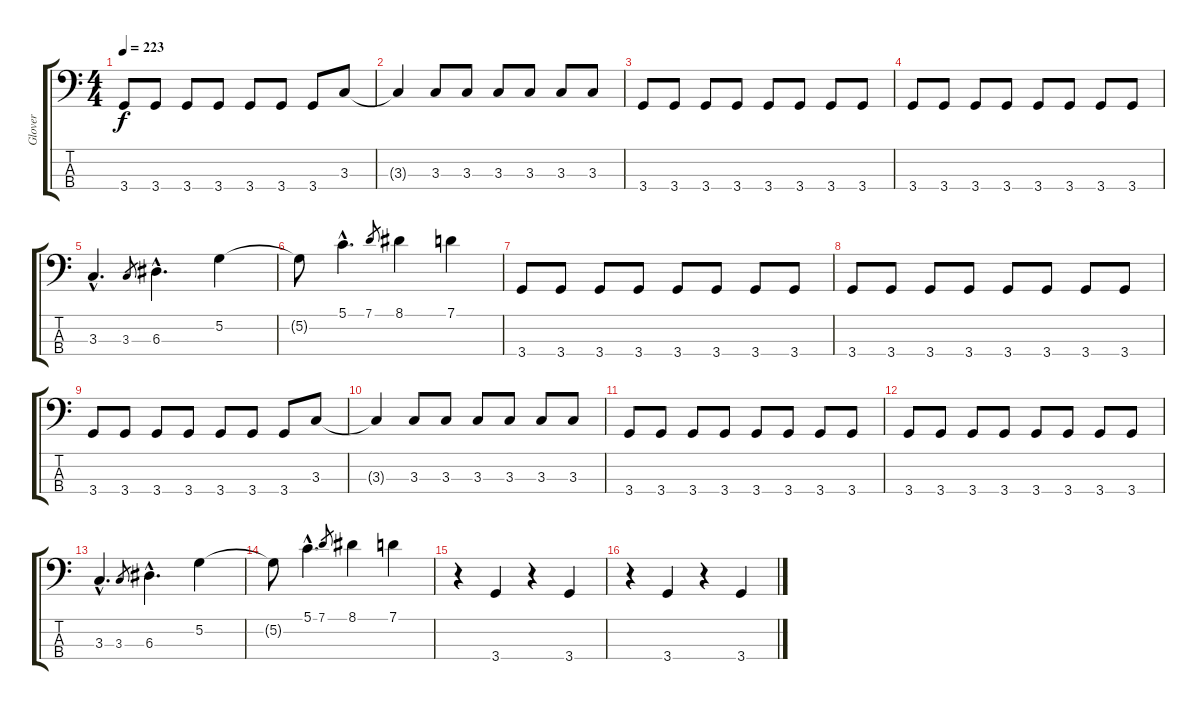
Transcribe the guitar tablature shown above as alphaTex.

\track ("Glover" "Glover") {instrument electricbasspick}
\staff {score tabs}
\tuning (G2 D2 A1 E1) {hide}
\ts (4 4)
\tempo 223
\clef f4
\ks c
3.4.8{dy f} 3.4.8 3.4.8 3.4.8 3.4.8 3.4.8 3.4.8 3.3.8 |
3.3{t}.4 3.3.8 3.3.8 3.3.8 3.3.8 3.3.8 3.3.8 |
3.4.8 3.4.8 3.4.8 3.4.8 3.4.8 3.4.8 3.4.8 3.4.8 |
3.4.8 3.4.8 3.4.8 3.4.8 3.4.8 3.4.8 3.4.8 3.4.8 |
3.3{hac}.4{d} 3.3.8{gr} 6.3{hac}.4{d} 5.2.4 |
5.2{t}.8 5.1{hac}.4{d} 7.1.8{gr} 8.1.4 7.1.4 |
3.4.8 3.4.8 3.4.8 3.4.8 3.4.8 3.4.8 3.4.8 3.4.8 |
3.4.8 3.4.8 3.4.8 3.4.8 3.4.8 3.4.8 3.4.8 3.4.8 |
3.4.8 3.4.8 3.4.8 3.4.8 3.4.8 3.4.8 3.4.8 3.3.8 |
3.3{t}.4 3.3.8 3.3.8 3.3.8 3.3.8 3.3.8 3.3.8 |
3.4.8 3.4.8 3.4.8 3.4.8 3.4.8 3.4.8 3.4.8 3.4.8 |
3.4.8 3.4.8 3.4.8 3.4.8 3.4.8 3.4.8 3.4.8 3.4.8 |
3.3{hac}.4{d} 3.3.8{gr} 6.3{hac}.4{d} 5.2.4 |
5.2{t}.8 5.1{hac}.4{d} 7.1.8{gr} 8.1.4 7.1.4 |
r.4 3.4.4 r.4 3.4.4 |
r.4 3.4.4 r.4 3.4.4
